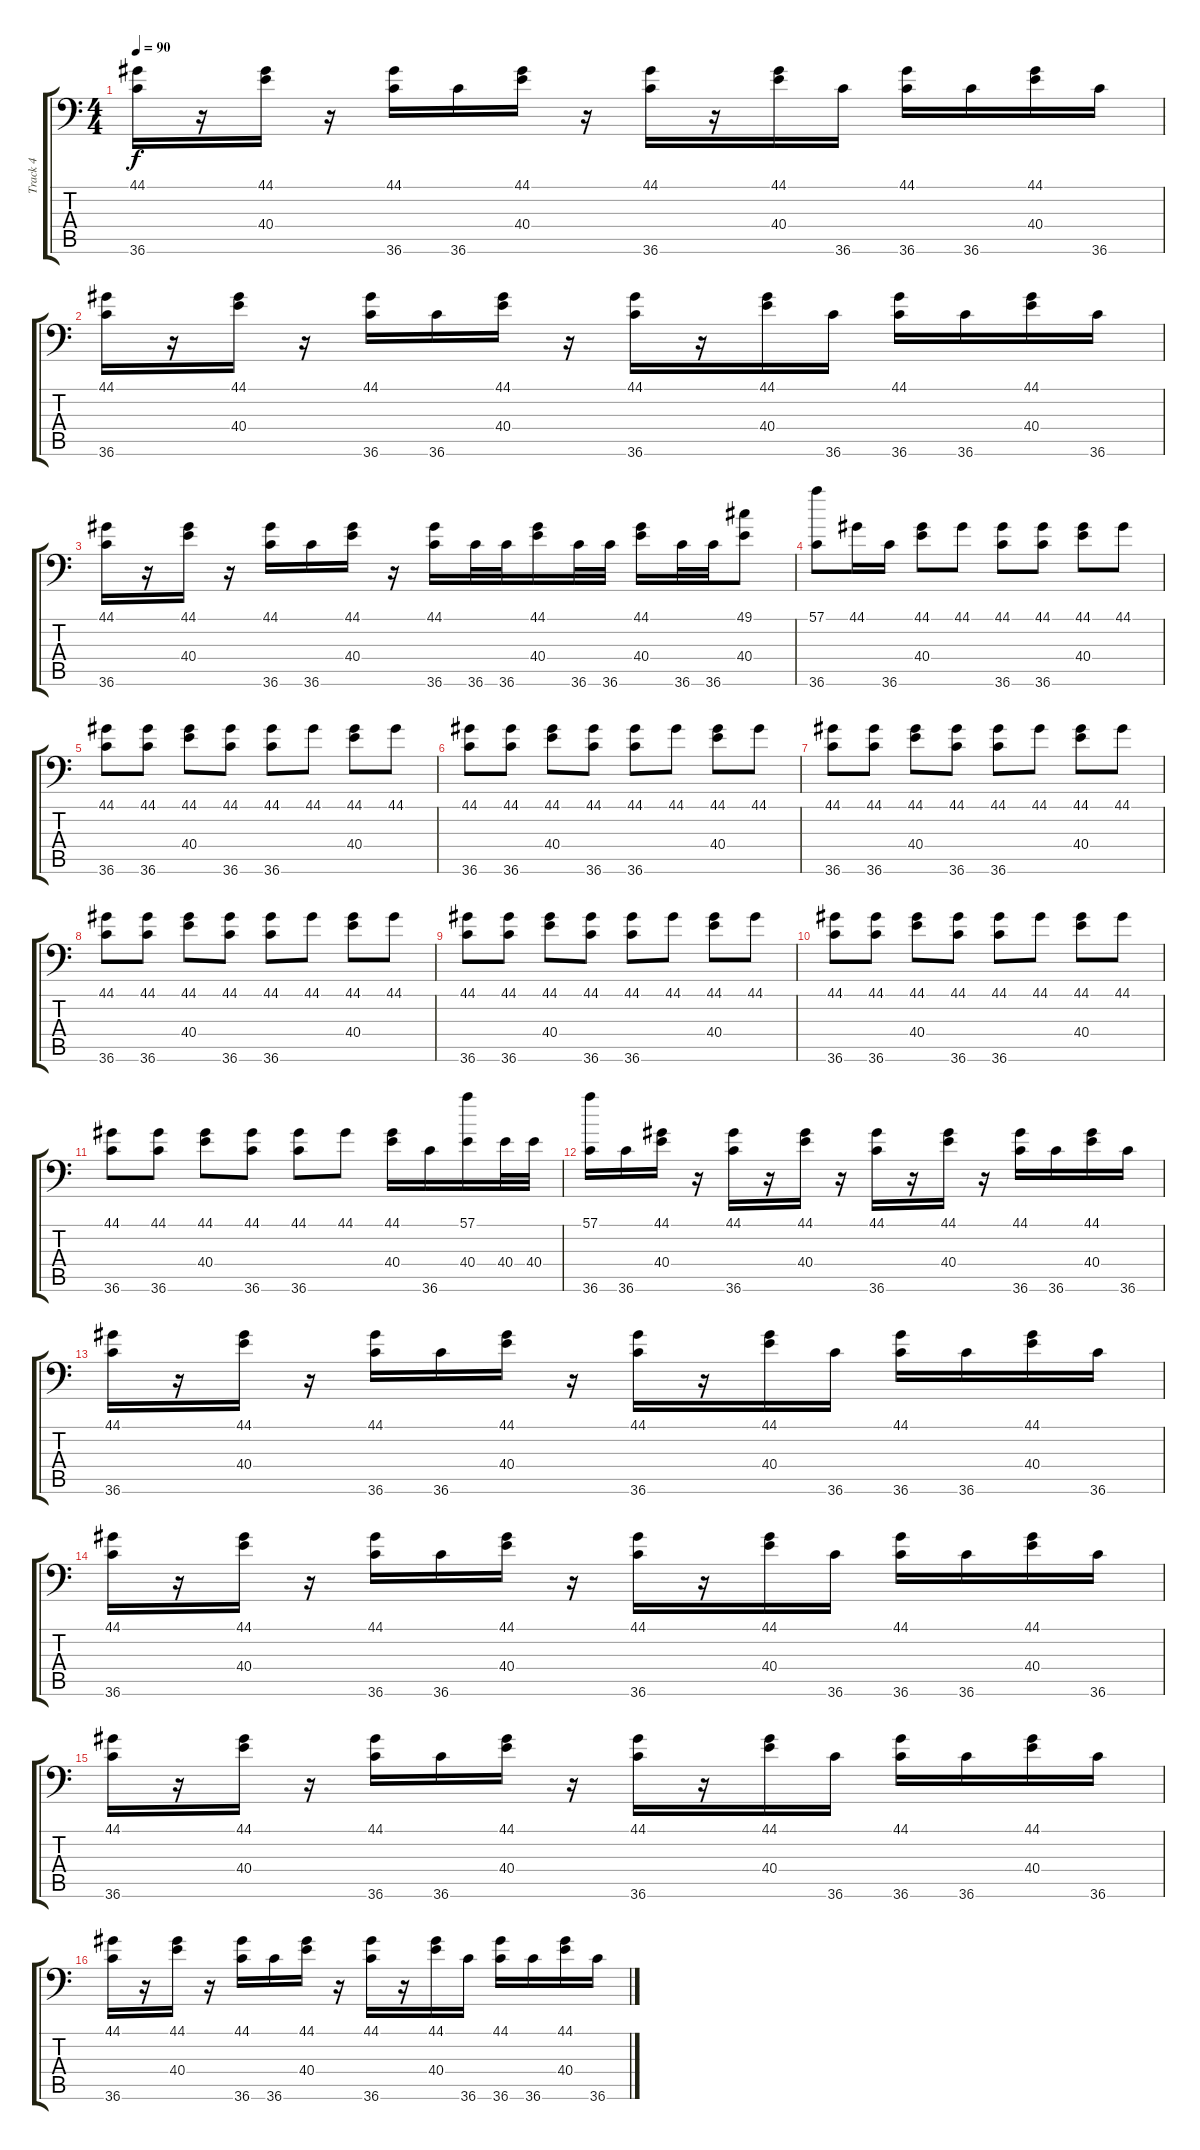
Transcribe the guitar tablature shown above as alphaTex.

\track ("Track 4" "Track 4") {instrument acousticgrandpiano}
\staff {score tabs}
\tuning (C-1 C-1 C-1 C-1 C-1 C-1) {hide}
\ts (4 4)
\tempo 90
\clef f4
\ks c
(44.1 36.6).16{dy f} r.16 (44.1 40.4).16 r.16 (44.1 36.6).16 36.6.16 (44.1 40.4).16 r.16 (44.1 36.6).16 r.16 (44.1 40.4).16 36.6.16 (44.1 36.6).16 36.6.16 (44.1 40.4).16 36.6.16 |
(44.1 36.6).16 r.16 (44.1 40.4).16 r.16 (44.1 36.6).16 36.6.16 (44.1 40.4).16 r.16 (44.1 36.6).16 r.16 (44.1 40.4).16 36.6.16 (44.1 36.6).16 36.6.16 (44.1 40.4).16 36.6.16 |
(44.1 36.6).16 r.16 (44.1 40.4).16 r.16 (44.1 36.6).16 36.6.16 (44.1 40.4).16 r.16 (44.1 36.6).16 36.6.32 36.6.32 (44.1 40.4).16 36.6.32 36.6.32 (44.1 40.4).16 36.6.32 36.6.32 (49.1 40.4).8 |
(57.1 36.6).8 44.1.16 36.6.16 (44.1 40.4).8 44.1.8 (44.1 36.6).8 (44.1 36.6).8 (44.1 40.4).8 44.1.8 |
(44.1 36.6).8 (44.1 36.6).8 (44.1 40.4).8 (44.1 36.6).8 (44.1 36.6).8 44.1.8 (44.1 40.4).8 44.1.8 |
(44.1 36.6).8 (44.1 36.6).8 (44.1 40.4).8 (44.1 36.6).8 (44.1 36.6).8 44.1.8 (44.1 40.4).8 44.1.8 |
(44.1 36.6).8 (44.1 36.6).8 (44.1 40.4).8 (44.1 36.6).8 (44.1 36.6).8 44.1.8 (44.1 40.4).8 44.1.8 |
(44.1 36.6).8 (44.1 36.6).8 (44.1 40.4).8 (44.1 36.6).8 (44.1 36.6).8 44.1.8 (44.1 40.4).8 44.1.8 |
(44.1 36.6).8 (44.1 36.6).8 (44.1 40.4).8 (44.1 36.6).8 (44.1 36.6).8 44.1.8 (44.1 40.4).8 44.1.8 |
(44.1 36.6).8 (44.1 36.6).8 (44.1 40.4).8 (44.1 36.6).8 (44.1 36.6).8 44.1.8 (44.1 40.4).8 44.1.8 |
(44.1 36.6).8 (44.1 36.6).8 (44.1 40.4).8 (44.1 36.6).8 (44.1 36.6).8 44.1.8 (44.1 40.4).16 36.6.16 (57.1 40.4).16 40.4.32 40.4.32 |
(57.1 36.6).16 36.6.16 (44.1 40.4).16 r.16 (44.1 36.6).16 r.16 (44.1 40.4).16 r.16 (44.1 36.6).16 r.16 (44.1 40.4).16 r.16 (44.1 36.6).16 36.6.16 (44.1 40.4).16 36.6.16 |
(44.1 36.6).16 r.16 (44.1 40.4).16 r.16 (44.1 36.6).16 36.6.16 (44.1 40.4).16 r.16 (44.1 36.6).16 r.16 (44.1 40.4).16 36.6.16 (44.1 36.6).16 36.6.16 (44.1 40.4).16 36.6.16 |
(44.1 36.6).16 r.16 (44.1 40.4).16 r.16 (44.1 36.6).16 36.6.16 (44.1 40.4).16 r.16 (44.1 36.6).16 r.16 (44.1 40.4).16 36.6.16 (44.1 36.6).16 36.6.16 (44.1 40.4).16 36.6.16 |
(44.1 36.6).16 r.16 (44.1 40.4).16 r.16 (44.1 36.6).16 36.6.16 (44.1 40.4).16 r.16 (44.1 36.6).16 r.16 (44.1 40.4).16 36.6.16 (44.1 36.6).16 36.6.16 (44.1 40.4).16 36.6.16 |
(44.1 36.6).16 r.16 (44.1 40.4).16 r.16 (44.1 36.6).16 36.6.16 (44.1 40.4).16 r.16 (44.1 36.6).16 r.16 (44.1 40.4).16 36.6.16 (44.1 36.6).16 36.6.16 (44.1 40.4).16 36.6.16
